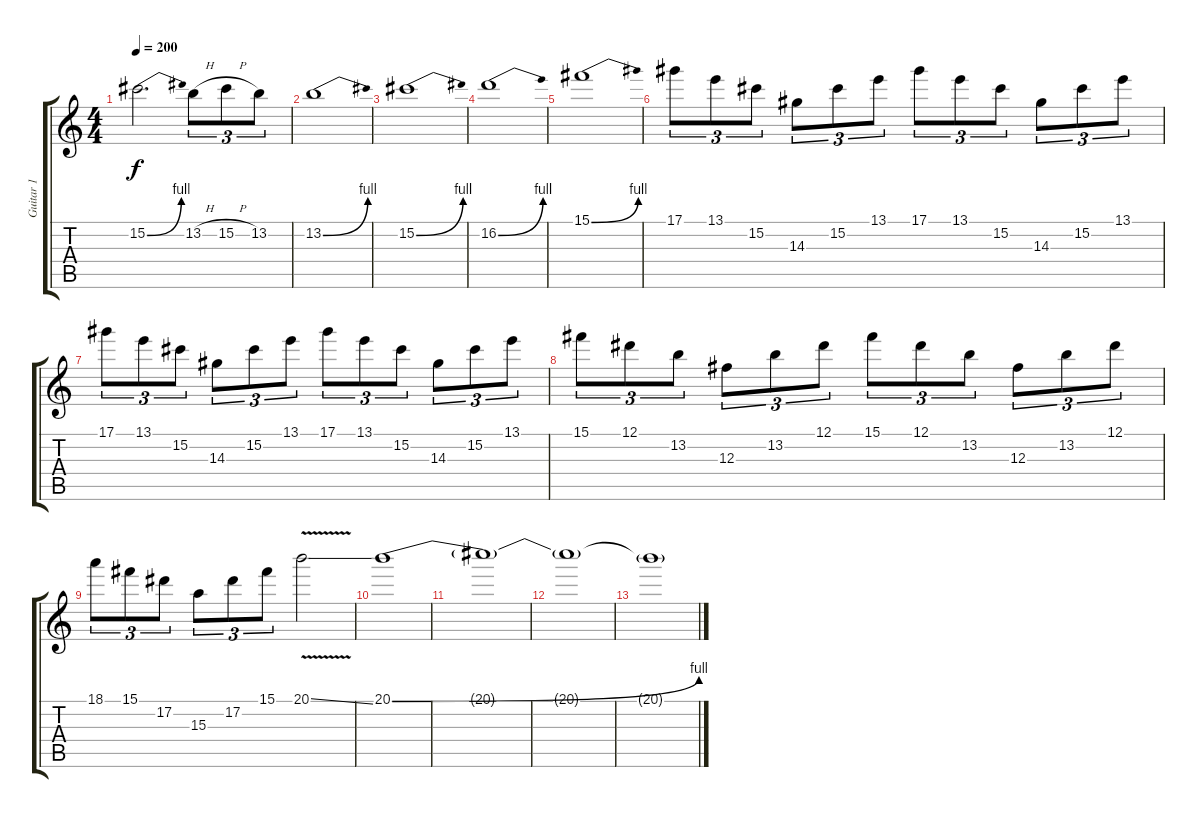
\track ("Guitar 1" "Guitar 1") {instrument distortionguitar}
\staff {score tabs}
\tuning (Eb4 Bb3 Gb3 Db3 Ab2 Db2) {hide}
\ts (4 4)
\tempo 200
\clef g2
\ks c
15.2{be (bend 0 0 60 4)}.2{d dy f} 13.2{h}.8{tu (3 2)} 15.2{h}.8{tu (3 2)} 13.2.8{tu (3 2)} |
13.2{be (bend 0 0 60 4)}.1 |
15.2{be (bend 0 0 60 4)}.1 |
16.2{be (bend 0 0 60 4)}.1 |
15.1{be (bend 0 0 60 4)}.1 |
17.1.8{tu (3 2)} 13.1.8{tu (3 2)} 15.2.8{tu (3 2)} 14.3.8{tu (3 2)} 15.2.8{tu (3 2)} 13.1.8{tu (3 2)} 17.1.8{tu (3 2)} 13.1.8{tu (3 2)} 15.2.8{tu (3 2)} 14.3.8{tu (3 2)} 15.2.8{tu (3 2)} 13.1.8{tu (3 2)} |
17.1.8{tu (3 2)} 13.1.8{tu (3 2)} 15.2.8{tu (3 2)} 14.3.8{tu (3 2)} 15.2.8{tu (3 2)} 13.1.8{tu (3 2)} 17.1.8{tu (3 2)} 13.1.8{tu (3 2)} 15.2.8{tu (3 2)} 14.3.8{tu (3 2)} 15.2.8{tu (3 2)} 13.1.8{tu (3 2)} |
15.1.8{tu (3 2)} 12.1.8{tu (3 2)} 13.2.8{tu (3 2)} 12.3.8{tu (3 2)} 13.2.8{tu (3 2)} 12.1.8{tu (3 2)} 15.1.8{tu (3 2)} 12.1.8{tu (3 2)} 13.2.8{tu (3 2)} 12.3.8{tu (3 2)} 13.2.8{tu (3 2)} 12.1.8{tu (3 2)} |
18.1.8{tu (3 2)} 15.1.8{tu (3 2)} 17.2.8{tu (3 2)} 15.3.8{tu (3 2)} 17.2.8{tu (3 2)} 15.1.8{tu (3 2)} 20.1{v ss}.2 |
20.1{be (bend 0 0 60 4)}.1 |
20.1{t}.1 |
20.1{t}.1 |
20.1{t}.1
